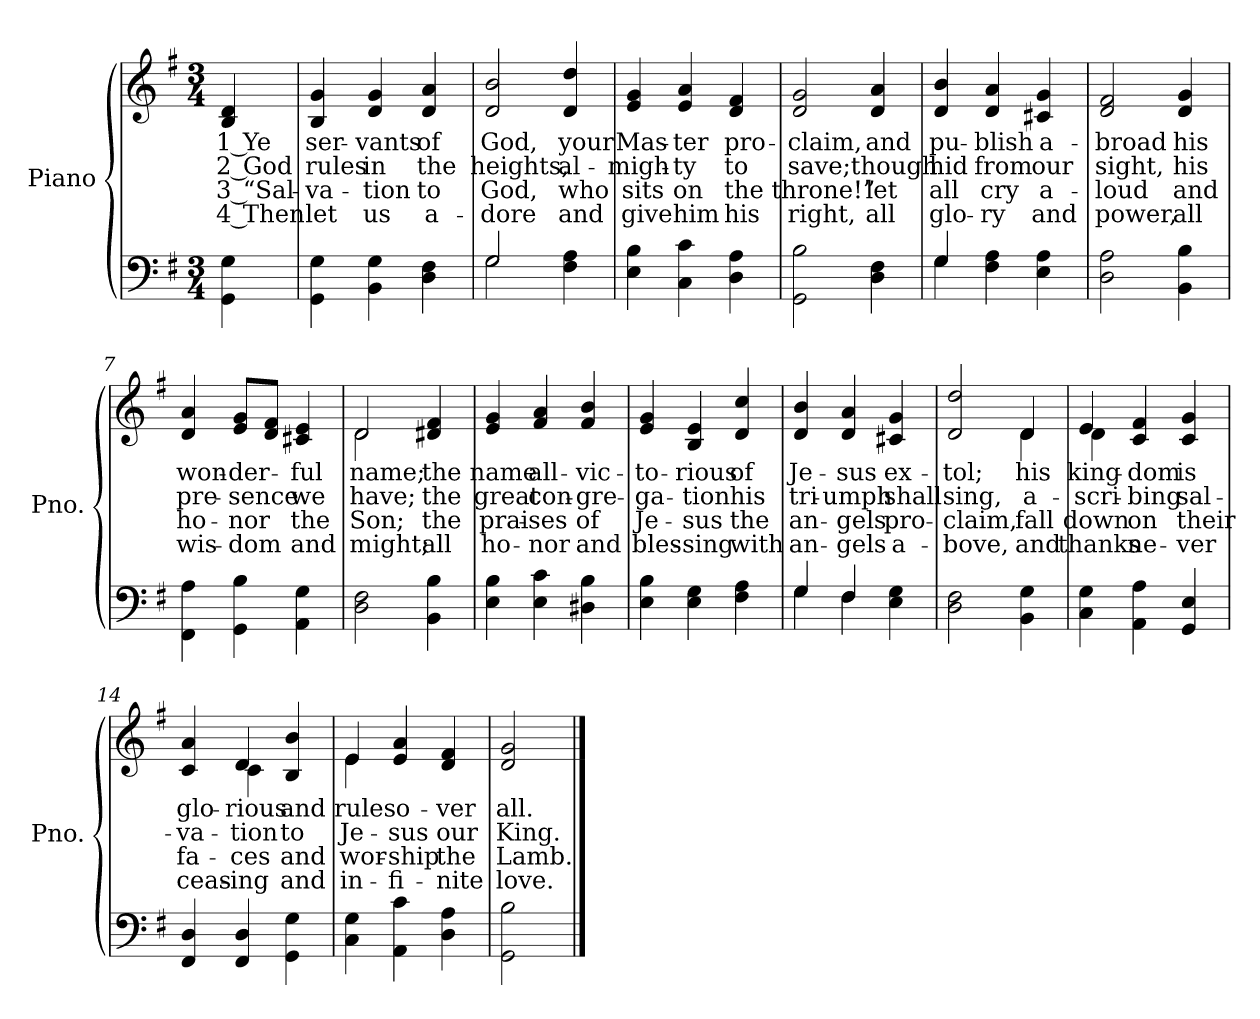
**kern	**kern	**text	**text	**text	**text
*part2	*part1	*part1	*part1	*part1	*part1
*staff2	*staff1	*staff1	*staff1	*staff1	*staff1
*I"Piano	*I"Piano	*	*	*	*
*I'Pno.	*I'Pno.	*	*	*	*
!!LO:PB:g=z
*clefF4	*clefG2	*	*	*	*
*k[f#]	*k[f#]	*	*	*	*
*G:	*G:	*	*	*	*
*M3/4	*M3/4	*	*	*	*
=	=	=	=	=	=
!	!	!LO:LY:b:color=#000000	!LO:LY:b:color=#000000	!LO:LY:b:color=#000000	!LO:LY:b:color=#000000
4GGi\ 4Gi	4Bi/ 4di	1 Ye	2 God	3 “Sal-	4 Then
=1	=1	=1	=1	=1	=1
!	!	!LO:LY:b:color=#000000	!LO:LY:b:color=#000000	!LO:LY:b:color=#000000	!LO:LY:b:color=#000000
4GGi\ 4Gi	4Bi/ 4gi	ser-	rules	-va-	-let
!	!	!LO:LY:b:color=#000000	!LO:LY:b:color=#000000	!LO:LY:b:color=#000000	!LO:LY:b:color=#000000
4BBi\ 4Gi	4di/ 4gi	-vants	in	tion	us
!	!	!LO:LY:b:color=#000000	!LO:LY:b:color=#000000	!LO:LY:b:color=#000000	!LO:LY:b:color=#000000
4Di\ 4F#i	4di/ 4ai	of	the	to	a-
=2	=2	=2	=2	=2	=2
*^	*	*	*	*	*
!	!	!	!LO:LY:b:color=#000000	!LO:LY:b:color=#000000	!LO:LY:b:color=#000000	!LO:LY:b:color=#000000
2Gi/	2Gi\	2di/ 2bi	God,	heights,	-God,	dore
!	!	!	!LO:LY:b:color=#000000	!LO:LY:b:color=#000000	!LO:LY:b:color=#000000	!LO:LY:b:color=#000000
4F#i\ 4Ai	4ryy	4di/ 4ddi	your	al-	who	and
=3	=3	=3	=3	=3	=3	=3
!	!	!	!LO:LY:b:color=#000000	!LO:LY:b:color=#000000	!LO:LY:b:color=#000000	!LO:LY:b:color=#000000
*v	*v	*	*	*	*	*
4Ei\ 4Bi	4ei/ 4gi	Mas-	-migh-	sits	give
!	!	!LO:LY:b:color=#000000	!LO:LY:b:color=#000000	!LO:LY:b:color=#000000	!LO:LY:b:color=#000000
4Ci\ 4ci	4ei/ 4ai	-ter	-ty	on	him
!	!	!LO:LY:b:color=#000000	!LO:LY:b:color=#000000	!LO:LY:b:color=#000000	!LO:LY:b:color=#000000
4Di\ 4Ai	4di/ 4f#i	pro-	to	the	his
=4	=4	=4	=4	=4	=4
!	!	!LO:LY:b:color=#000000	!LO:LY:b:color=#000000	!LO:LY:b:color=#000000	!LO:LY:b:color=#000000
2GGi\ 2Bi	2di/ 2gi	-claim,	save;	throne!”	right,
!	!	!LO:LY:b:color=#000000	!LO:LY:b:color=#000000	!LO:LY:b:color=#000000	!LO:LY:b:color=#000000
4Di\ 4F#i	4di/ 4ai	and	though	let	all
=5	=5	=5	=5	=5	=5
*^	*	*	*	*	*
!	!	!	!LO:LY:b:color=#000000	!LO:LY:b:color=#000000	!LO:LY:b:color=#000000	!LO:LY:b:color=#000000
4Gi/	4Gi\	4di/ 4bi	pu-	hid	all	glo-
!	!	!	!LO:LY:b:color=#000000	!LO:LY:b:color=#000000	!LO:LY:b:color=#000000	!LO:LY:b:color=#000000
4F#i\ 4Ai	2ryy	4di/ 4ai	-blish	from	-cry	ry
!	!	!	!LO:LY:b:color=#000000	!LO:LY:b:color=#000000	!LO:LY:b:color=#000000	!LO:LY:b:color=#000000
4Ei\ 4Ai	.	4c#Xi/ 4gi	a-	our	a-	-and
*v	*v	*	*	*	*	*
!!LO:LB:g=z
=6	=6	=6	=6	=6	=6
!	!	!LO:LY:b:color=#000000	!LO:LY:b:color=#000000	!LO:LY:b:color=#000000	!LO:LY:b:color=#000000
2Di\ 2Ai	2di/ 2f#i	-broad	sight,	loud	power,
!	!	!LO:LY:b:color=#000000	!LO:LY:b:color=#000000	!LO:LY:b:color=#000000	!LO:LY:b:color=#000000
4BBi\ 4Bi	4di/ 4gi	his	his	and	all
=7	=7	=7	=7	=7	=7
!	!	!LO:LY:b:color=#000000	!LO:LY:b:color=#000000	!LO:LY:b:color=#000000	!LO:LY:b:color=#000000
4FF#i\ 4Ai	4di/ 4ai	won-	pre-	ho-	-wis-
!	!	!LO:LY:b:color=#000000	!LO:LY:b:color=#000000	!LO:LY:b:color=#000000	!LO:LY:b:color=#000000
4GGi\ 4Bi	8ei/ 8giL	-der-	-sence	-nor	dom
.	8di/ 8f#iJ	.	.	.	.
!	!	!LO:LY:b:color=#000000	!LO:LY:b:color=#000000	!LO:LY:b:color=#000000	!LO:LY:b:color=#000000
4AAi\ 4Gi	4c#Xi/ 4ei	-ful	we	the	and
=8	=8	=8	=8	=8	=8
!	!	!LO:LY:b:color=#000000	!LO:LY:b:color=#000000	!LO:LY:b:color=#000000	!LO:LY:b:color=#000000
*	*^	*	*	*	*
2Di\ 2F#i	2di/	2di\	name;	have;	Son;	might;
!	!	!	!LO:LY:b:color=#000000	!LO:LY:b:color=#000000	!LO:LY:b:color=#000000	!LO:LY:b:color=#000000
4BBi\ 4Bi	4d#Xi/ 4f#i	4ryy	the	the	the	all
=9	=9	=9	=9	=9	=9	=9
!	!	!	!LO:LY:b:color=#000000	!LO:LY:b:color=#000000	!LO:LY:b:color=#000000	!LO:LY:b:color=#000000
*	*v	*v	*	*	*	*
4Ei\ 4Bi	4ei/ 4gi	name	great	prai-	-ho-
!	!	!LO:LY:b:color=#000000	!LO:LY:b:color=#000000	!LO:LY:b:color=#000000	!LO:LY:b:color=#000000
4Ei\ 4ci	4f#i/ 4ai	all-	con-	-ses	nor
!	!	!LO:LY:b:color=#000000	!LO:LY:b:color=#000000	!LO:LY:b:color=#000000	!LO:LY:b:color=#000000
4D#Xi\ 4Bi	4f#i/ 4bi	-vic-	-gre-	of	and
=10	=10	=10	=10	=10	=10
!	!	!LO:LY:b:color=#000000	!LO:LY:b:color=#000000	!LO:LY:b:color=#000000	!LO:LY:b:color=#000000
4Ei\ 4Bi	4ei/ 4gi	-to-	-ga-	Je-	-bles-
!	!	!LO:LY:b:color=#000000	!LO:LY:b:color=#000000	!LO:LY:b:color=#000000	!LO:LY:b:color=#000000
4Ei\ 4Gi	4Bi/ 4ei	-rious	-tion	-sus	sing
!	!	!LO:LY:b:color=#000000	!LO:LY:b:color=#000000	!LO:LY:b:color=#000000	!LO:LY:b:color=#000000
4F#i\ 4Ai	4di/ 4cci	of	his	the	with
!!LO:LB:g=z
=11	=11	=11	=11	=11	=11
*^	*	*	*	*	*
!	!	!	!LO:LY:b:color=#000000	!LO:LY:b:color=#000000	!LO:LY:b:color=#000000	!LO:LY:b:color=#000000
4Gi/	4Gi\	4di/ 4bi	Je-	tri-	an-	-an-
!	!	!	!LO:LY:b:color=#000000	!LO:LY:b:color=#000000	!LO:LY:b:color=#000000	!LO:LY:b:color=#000000
4F#i/	4F#i\	4di/ 4ai	-sus	-umph	-gels	gels
!	!	!	!LO:LY:b:color=#000000	!LO:LY:b:color=#000000	!LO:LY:b:color=#000000	!LO:LY:b:color=#000000
4Ei\ 4Gi	4ryy	4c#Xi/ 4gi	ex-	shall	pro-	-a-
=12	=12	=12	=12	=12	=12	=12
!	!	!	!LO:LY:b:color=#000000	!LO:LY:b:color=#000000	!LO:LY:b:color=#000000	!LO:LY:b:color=#000000
*v	*v	*^	*	*	*	*
2Di\ 2F#i	2di/ 2ddi	2ryy	-tol;	sing,	-claim,	bove,
!	!	!	!LO:LY:b:color=#000000	!LO:LY:b:color=#000000	!LO:LY:b:color=#000000	!LO:LY:b:color=#000000
4BBi\ 4Gi	4di/	4di\	his	a-	fall	and
=13	=13	=13	=13	=13	=13	=13
!	!	!	!LO:LY:b:color=#000000	!LO:LY:b:color=#000000	!LO:LY:b:color=#000000	!LO:LY:b:color=#000000
4Ci\ 4Gi	4ei/	4di\	king-	-scri-	down	thanks
!	!	!	!LO:LY:b:color=#000000	!LO:LY:b:color=#000000	!LO:LY:b:color=#000000	!LO:LY:b:color=#000000
4AAi\ 4Ai	4ci/ 4f#i	2ryy	-dom	-bing	on	ne-
!	!	!	!LO:LY:b:color=#000000	!LO:LY:b:color=#000000	!LO:LY:b:color=#000000	!LO:LY:b:color=#000000
4GGi/ 4Ei	4ci/ 4gi	.	is	sal-	-their	ver
=14	=14	=14	=14	=14	=14	=14
!	!	!	!LO:LY:b:color=#000000	!LO:LY:b:color=#000000	!LO:LY:b:color=#000000	!LO:LY:b:color=#000000
4FF#i/ 4Di	4ci/ 4ai	4ryy	glo-	-va-	fa-	-ceas-
!	!	!	!LO:LY:b:color=#000000	!LO:LY:b:color=#000000	!LO:LY:b:color=#000000	!LO:LY:b:color=#000000
4FF#i/ 4Di	4di/	4ci\	-rious	-tion	-ces	ing
!	!	!	!LO:LY:b:color=#000000	!LO:LY:b:color=#000000	!LO:LY:b:color=#000000	!LO:LY:b:color=#000000
4GGi\ 4Gi	4Bi/ 4bi	4ryy	and	to	and	and
=15	=15	=15	=15	=15	=15	=15
!	!	!	!LO:LY:b:color=#000000	!LO:LY:b:color=#000000	!LO:LY:b:color=#000000	!LO:LY:b:color=#000000
4Ci\ 4Gi	4ei/	4ei\	rules	Je-	wor-	-in-
!	!	!	!LO:LY:b:color=#000000	!LO:LY:b:color=#000000	!LO:LY:b:color=#000000	!LO:LY:b:color=#000000
4AAi\ 4ci	4ei/ 4ai	2ryy	o-	-sus	-ship	fi-
!	!	!	!LO:LY:b:color=#000000	!LO:LY:b:color=#000000	!LO:LY:b:color=#000000	!LO:LY:b:color=#000000
4Di\ 4Ai	4di/ 4f#i	.	-ver	our	-the	nite
*	*v	*v	*	*	*	*
=16	=16	=16	=16	=16	=16
!	!	!LO:LY:b:color=#000000	!LO:LY:b:color=#000000	!LO:LY:b:color=#000000	!LO:LY:b:color=#000000
2GGi\ 2Bi	2di/ 2gi	all.	King.	Lamb.	love.
==	==	==	==	==	==
*-	*-	*-	*-	*-	*-
